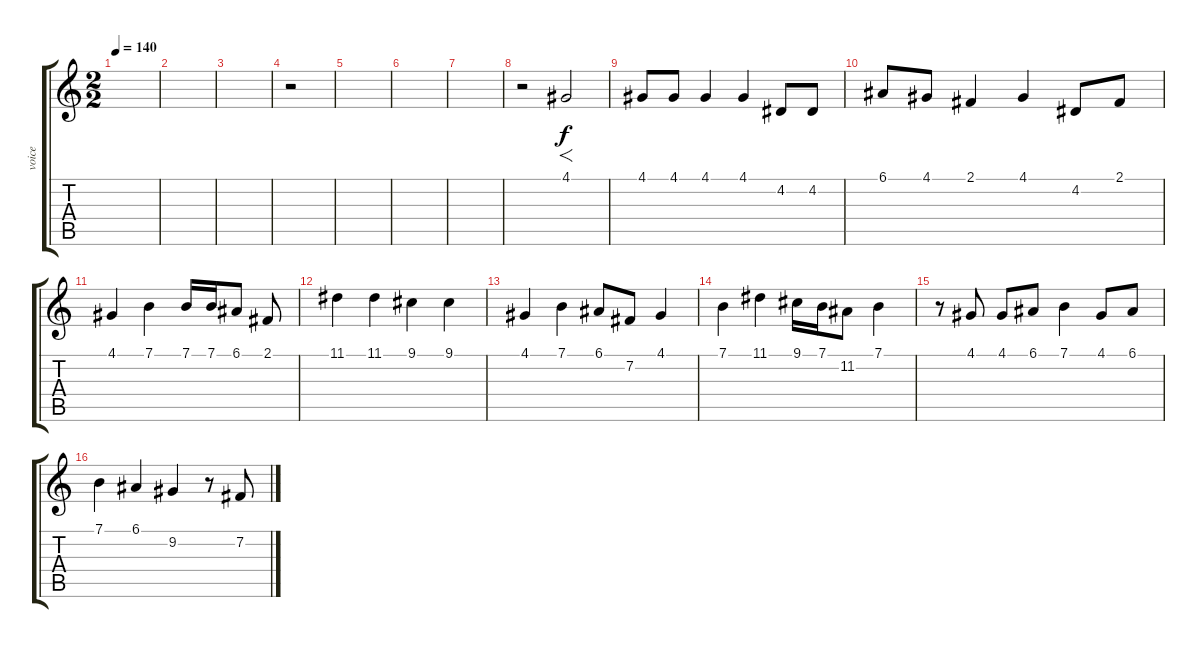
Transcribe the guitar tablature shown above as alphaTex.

\track ("voice" "voice") {instrument flute}
\staff {score tabs}
\tuning (E4 B3 G3 D3 A2 E2) {hide}
\ts (2 2)
\tempo 140
\clef g2
\ks c
|
|
|
r.2 |
|
|
|
r.2 4.1.2{f} |
4.1.8 4.1.8 4.1.4 4.1.4 4.2.8 4.2.8 |
6.1.8 4.1.8 2.1.4 4.1.4 4.2.8 2.1.8 |
4.1.4 7.1.4 7.1.16 7.1.16 6.1.8 2.1.8 |
11.1.4 11.1.4 9.1.4 9.1.4 |
4.1.4 7.1.4 6.1.8 7.2.8 4.1.4 |
7.1.4 11.1.4 9.1.16 7.1.16 11.2.8 7.1.4 |
r.8 4.1.8 4.1.8 6.1.8 7.1.4 4.1.8 6.1.8 |
7.1.4 6.1.4 9.2.4 r.8 7.2.8
